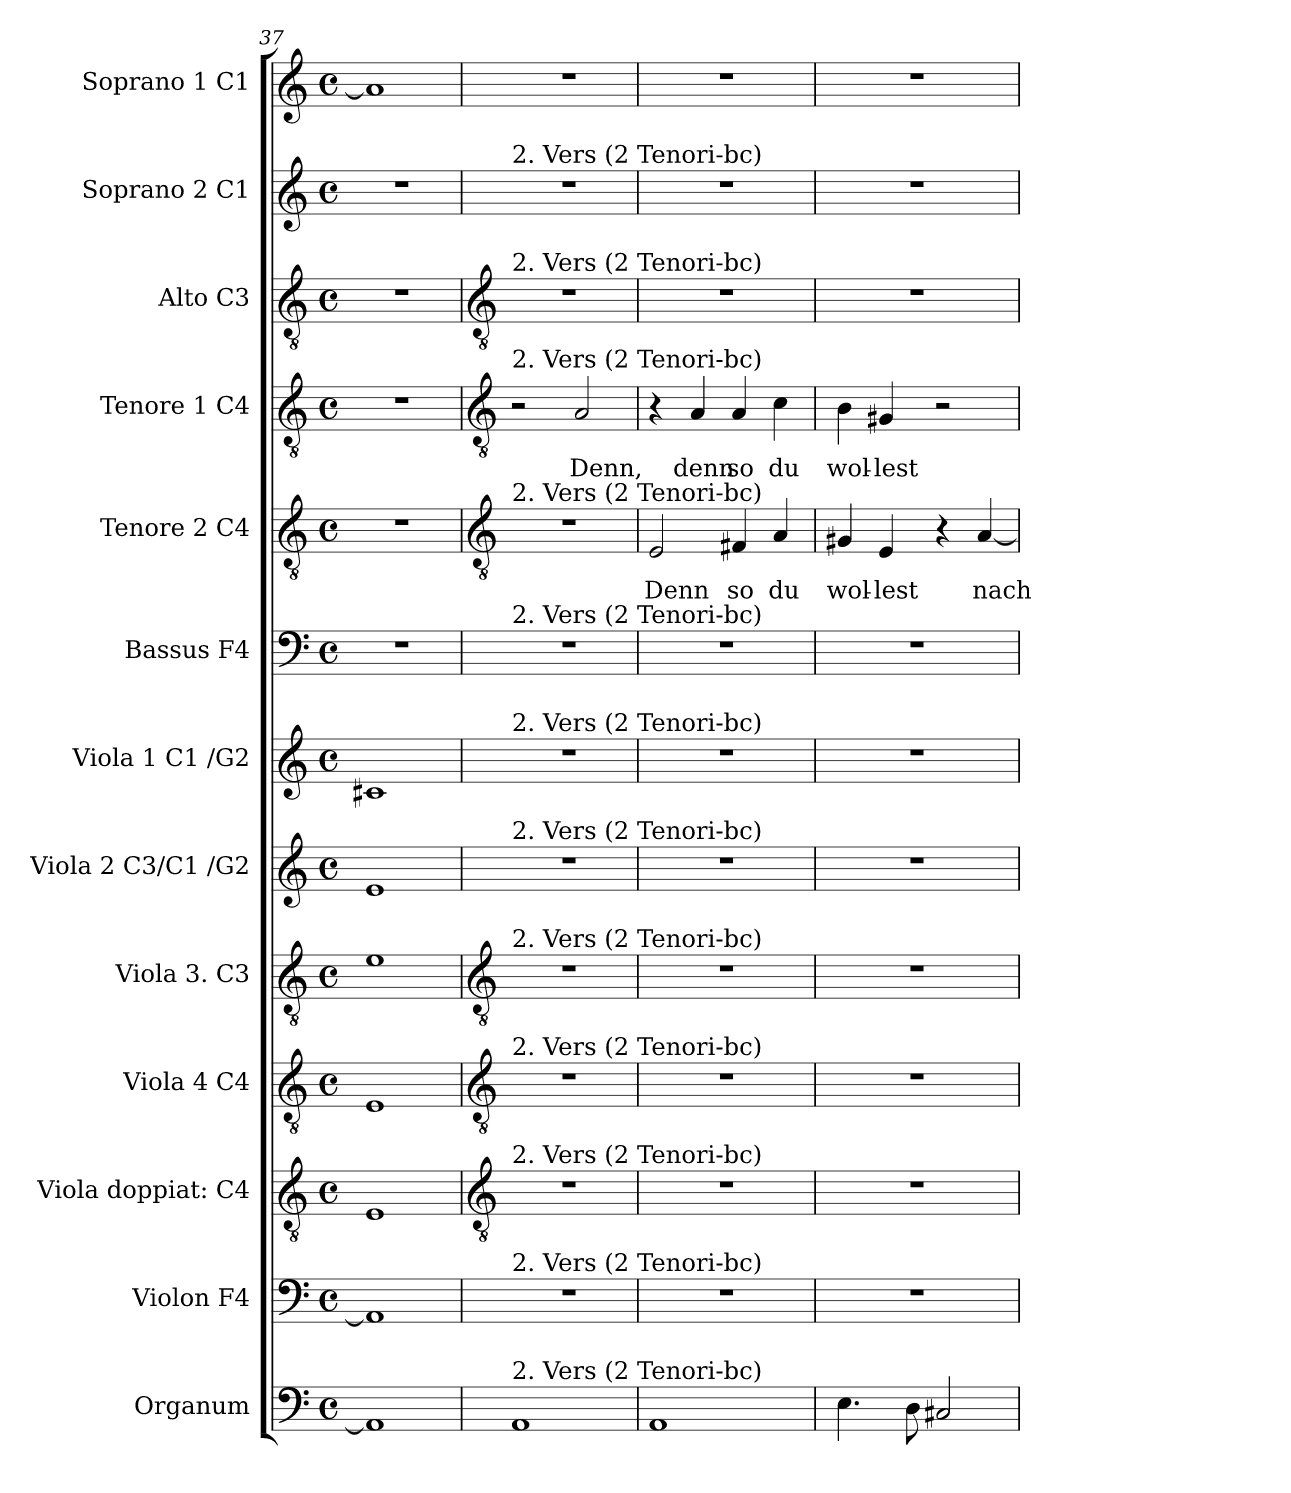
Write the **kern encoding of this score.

**kern	**kern	**kern	**kern	**kern	**kern	**kern	**kern	**kern	**text	**kern	**text	**kern	**kern	**kern
*part13	*part12	*part11	*part10	*part9	*part8	*part7	*part6	*part5	*part5	*part4	*part4	*part3	*part2	*part1
*staff13	*staff12	*staff11	*staff10	*staff9	*staff8	*staff7	*staff6	*staff5	*staff5	*staff4	*staff4	*staff3	*staff2	*staff1
*I"Organum	*I"Violon  F4	*I"Viola doppiat:  C4	*I"Viola 4  C4	*I"Viola 3.  C3	*I"Viola 2  C3/C1 /G2	*I"Viola 1  C1 /G2	*I"Bassus  F4	*I"Tenore 2  C4	*	*I"Tenore 1  C4	*	*I"Alto  C3	*I"Soprano 2  C1	*I"Soprano 1  C1
*	*I'Vln	*I'Vla	*I'Vla	*I'Vla	*I'Vla	*I'Vla	*	*	*	*	*	*	*	*
*clefF4	*clefF4	*clefGv2	*clefGv2	*clefGv2	*clefG2	*clefG2	*clefF4	*clefGv2	*	*clefGv2	*	*clefGv2	*clefG2	*clefG2
*k[]	*k[]	*k[]	*k[]	*k[]	*k[]	*k[]	*k[]	*k[]	*	*k[]	*	*k[]	*k[]	*k[]
*C:	*C:	*C:	*C:	*C:	*C:	*C:	*C:	*C:	*	*C:	*	*C:	*C:	*C:
*M4/4	*M4/4	*M4/4	*M4/4	*M4/4	*M4/4	*M4/4	*M4/4	*M4/4	*	*M4/4	*	*M4/4	*M4/4	*M4/4
*met(c)	*met(c)	*met(c)	*met(c)	*met(c)	*met(c)	*met(c)	*met(c)	*met(c)	*	*met(c)	*	*met(c)	*met(c)	*met(c)
=37	=37	=37	=37	=37	=37	=37	=37	=37	=37	=37	=37	=37	=37	=37
1AA]	1AA]	1E	1E	1e	1e	1c#X	1r	1r	.	1r	.	1r	1r	1a]
!!LO:LB:g=z
=38	=38	=38	=38	=38	=38	=38	=38	=38	=38	=38	=38	=38	=38	=38
*	*	*clefGv2	*clefGv2	*clefGv2	*	*	*	*clefGv2	*	*clefGv2	*	*clefGv2	*	*
!	!	!	!	!	!	!	!	!	!	!	!	!	!LO:TX:a:t=2. Vers (2 Tenori-bc)	!
!	!	!	!	!	!	!	!	!	!	!	!	!LO:TX:a:t=2. Vers (2 Tenori-bc)	!	!
!	!	!	!	!	!	!	!	!	!	!LO:TX:a:t=2. Vers (2 Tenori-bc)	!	!	!	!
!	!	!	!	!	!	!	!	!LO:TX:a:t=2. Vers (2 Tenori-bc)	!	!	!	!	!	!
!	!	!	!	!	!	!	!LO:TX:a:t=2. Vers (2 Tenori-bc)	!	!	!	!	!	!	!
!	!	!	!	!	!	!LO:TX:a:t=2. Vers (2 Tenori-bc)	!	!	!	!	!	!	!	!
!	!	!	!	!	!LO:TX:a:t=2. Vers (2 Tenori-bc)	!	!	!	!	!	!	!	!	!
!	!	!	!	!LO:TX:a:t=2. Vers (2 Tenori-bc)	!	!	!	!	!	!	!	!	!	!
!	!	!	!LO:TX:a:t=2. Vers (2 Tenori-bc)	!	!	!	!	!	!	!	!	!	!	!
!	!	!LO:TX:a:t=2. Vers (2 Tenori-bc)	!	!	!	!	!	!	!	!	!	!	!	!
!	!LO:TX:a:t=2. Vers (2 Tenori-bc)	!	!	!	!	!	!	!	!	!	!	!	!	!
!LO:TX:a:t=2. Vers (2 Tenori-bc)	!	!	!	!	!	!	!	!	!	!	!	!	!	!
1AA	1r	1r	1r	1r	1r	1r	1r	1r	.	2r	.	1r	1r	1r
!	!	!	!	!	!	!	!	!	!	!	!LO:LY:b	!	!	!
.	.	.	.	.	.	.	.	.	.	2A/	Denn,	.	.	.
=39	=39	=39	=39	=39	=39	=39	=39	=39	=39	=39	=39	=39	=39	=39
!	!	!	!	!	!	!	!	!	!LO:LY:b	!	!	!	!	!
1AA	1r	1r	1r	1r	1r	1r	1r	2E/	Denn	4r	.	1r	1r	1r
!	!	!	!	!	!	!	!	!	!	!	!LO:LY:b	!	!	!
.	.	.	.	.	.	.	.	.	.	4A/	denn	.	.	.
!	!	!	!	!	!	!	!	!	!LO:LY:b	!	!LO:LY:b	!	!	!
.	.	.	.	.	.	.	.	4F#X/	so	4A/	so	.	.	.
!	!	!	!	!	!	!	!	!	!LO:LY:b	!	!LO:LY:b	!	!	!
.	.	.	.	.	.	.	.	4A/	du	4c\	du	.	.	.
=40	=40	=40	=40	=40	=40	=40	=40	=40	=40	=40	=40	=40	=40	=40
!	!	!	!	!	!	!	!	!	!LO:LY:b	!	!LO:LY:b	!	!	!
4.E\	1r	1r	1r	1r	1r	1r	1r	4G#X/	wol-	4B\	wol-	1r	1r	1r
!	!	!	!	!	!	!	!	!	!LO:LY:b	!	!LO:LY:b	!	!	!
.	.	.	.	.	.	.	.	4E/	-lest	4G#X/	-lest	.	.	.
8D\	.	.	.	.	.	.	.	.	.	.	.	.	.	.
2C#X/	.	.	.	.	.	.	.	4r	.	2r	.	.	.	.
!	!	!	!	!	!	!	!	!	!LO:LY:b	!	!	!	!	!
.	.	.	.	.	.	.	.	[4A/	nach	.	.	.	.	.
=	=	=	=	=	=	=	=	=	=	=	=	=	=	=
*-	*-	*-	*-	*-	*-	*-	*-	*-	*-	*-	*-	*-	*-	*-
